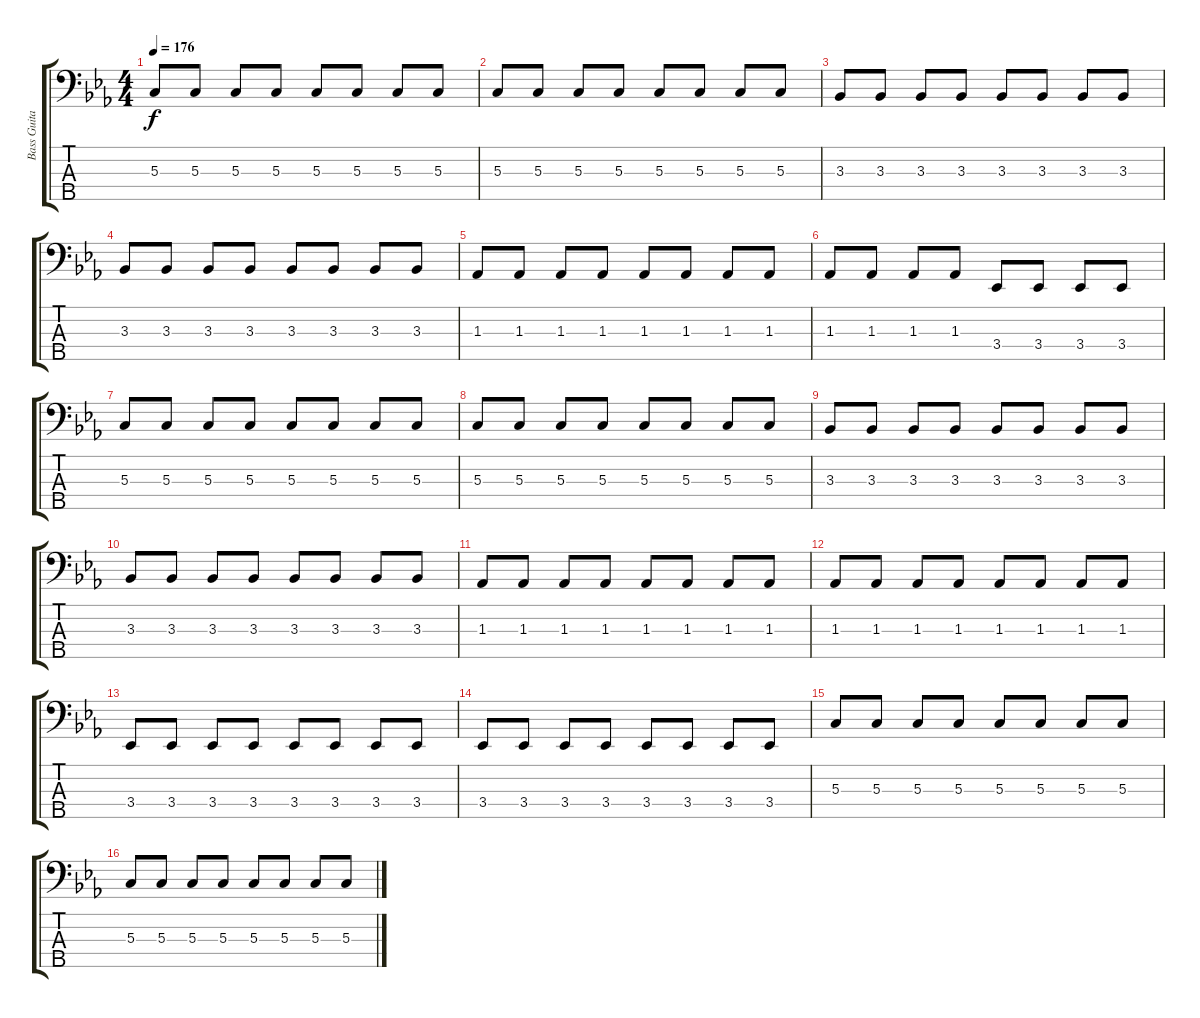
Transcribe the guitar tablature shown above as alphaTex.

\track ("Bass Guitar" "Bass Guita") {instrument electricbasspick}
\staff {score tabs}
\tuning (F2 C2 G1 C1 A0) {hide}
\ts (4 4)
\tempo 176
\clef f4
\ks eb
5.3.8{dy f volume 11} 5.3.8 5.3.8 5.3.8 5.3.8 5.3.8 5.3.8 5.3.8 |
5.3.8 5.3.8 5.3.8 5.3.8 5.3.8 5.3.8 5.3.8 5.3.8 |
3.3.8 3.3.8 3.3.8 3.3.8 3.3.8 3.3.8 3.3.8 3.3.8 |
3.3.8 3.3.8 3.3.8 3.3.8 3.3.8 3.3.8 3.3.8 3.3.8 |
1.3.8 1.3.8 1.3.8 1.3.8 1.3.8 1.3.8 1.3.8 1.3.8 |
1.3.8 1.3.8 1.3.8 1.3.8 3.4.8 3.4.8 3.4.8 3.4.8 |
5.3.8 5.3.8 5.3.8 5.3.8 5.3.8 5.3.8 5.3.8 5.3.8 |
5.3.8 5.3.8 5.3.8 5.3.8 5.3.8 5.3.8 5.3.8 5.3.8 |
3.3.8 3.3.8 3.3.8 3.3.8 3.3.8 3.3.8 3.3.8 3.3.8 |
3.3.8 3.3.8 3.3.8 3.3.8 3.3.8 3.3.8 3.3.8 3.3.8 |
1.3.8 1.3.8 1.3.8 1.3.8 1.3.8 1.3.8 1.3.8 1.3.8 |
1.3.8 1.3.8 1.3.8 1.3.8 1.3.8 1.3.8 1.3.8 1.3.8 |
3.4.8 3.4.8 3.4.8 3.4.8 3.4.8 3.4.8 3.4.8 3.4.8 |
3.4.8 3.4.8 3.4.8 3.4.8 3.4.8 3.4.8 3.4.8 3.4.8 |
5.3.8 5.3.8 5.3.8 5.3.8 5.3.8 5.3.8 5.3.8 5.3.8 |
5.3.8 5.3.8 5.3.8 5.3.8 5.3.8 5.3.8 5.3.8 5.3.8
